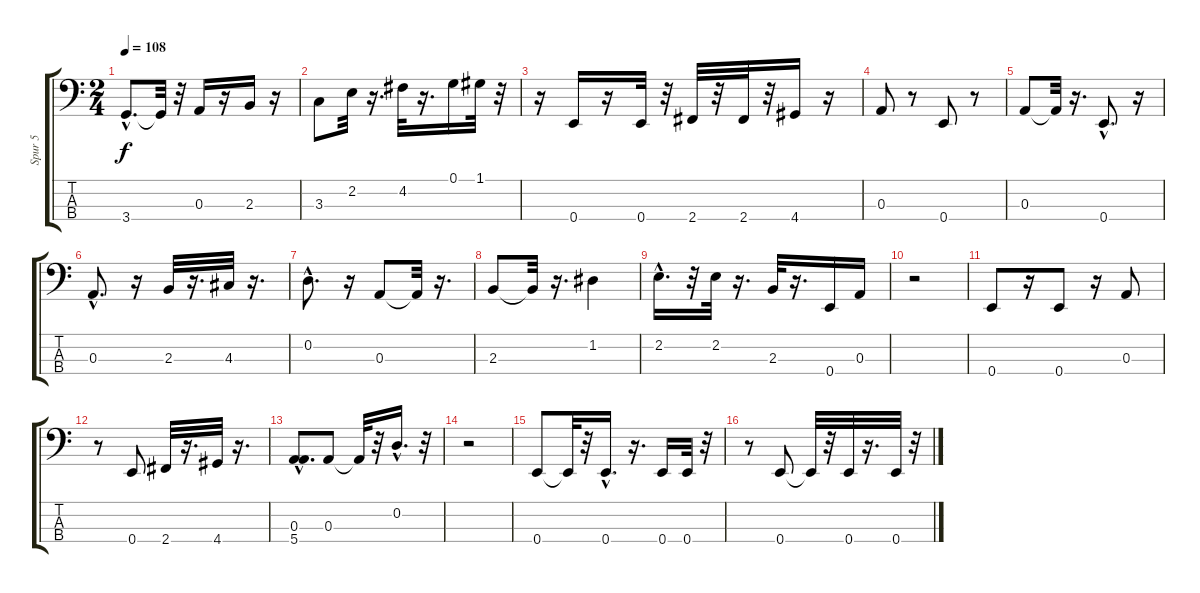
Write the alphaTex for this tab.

\track ("Spur 5" "Spur 5") {instrument electricbassfinger}
\staff {score tabs}
\tuning (G2 D2 A1 E1) {hide}
\ts (2 4)
\tempo 108
\clef f4
\ks c
3.4{hac}.8{d dy f} 3.4{t}.32 r.32 0.3.16 r.16 2.3.16 r.16 |
3.3.8 2.2.32 r.16{d} 4.2.32 r.16{d} 0.1.16 1.1.32 r.32 |
r.16 0.4.16 r.16 0.4.32 r.32 2.4.32 r.32 2.4.32 r.32 4.4.16 r.16 |
0.3.8 r.8 0.4.8 r.8 |
0.3.8 0.3{t}.32 r.16{d} 0.4{hac}.8{d} r.16 |
0.3{hac}.8{d} r.16 2.3.32 r.16{d} 4.3.32 r.16{d} |
0.2{hac}.8{d} r.16 0.3.8 0.3{t}.32 r.16{d} |
2.3.8 2.3{t}.32 r.16{d} 1.2.4 |
2.2{hac}.16{d} r.32 2.2.32 r.16{d} 2.3.32 r.16{d} 0.4.16 0.3.16 |
r.2 |
0.4.8 r.16 0.4.8 r.16 0.3.8 |
r.8 0.4.8 2.4.32 r.16{d} 4.4.32 r.16{d} |
(0.3{hac} 5.4{hac}).8{d} 0.3.8 0.3{t}.32 r.32 0.2{hac}.16{d} r.32 |
r.2 |
0.4.8 0.4{t}.32 r.32 0.4{hac}.16{d} r.16{d} 0.4.16 0.4.32 r.32 |
r.8 0.4.8 0.4{t}.32 r.32 0.4.32 r.16{d} 0.4.32 r.32
